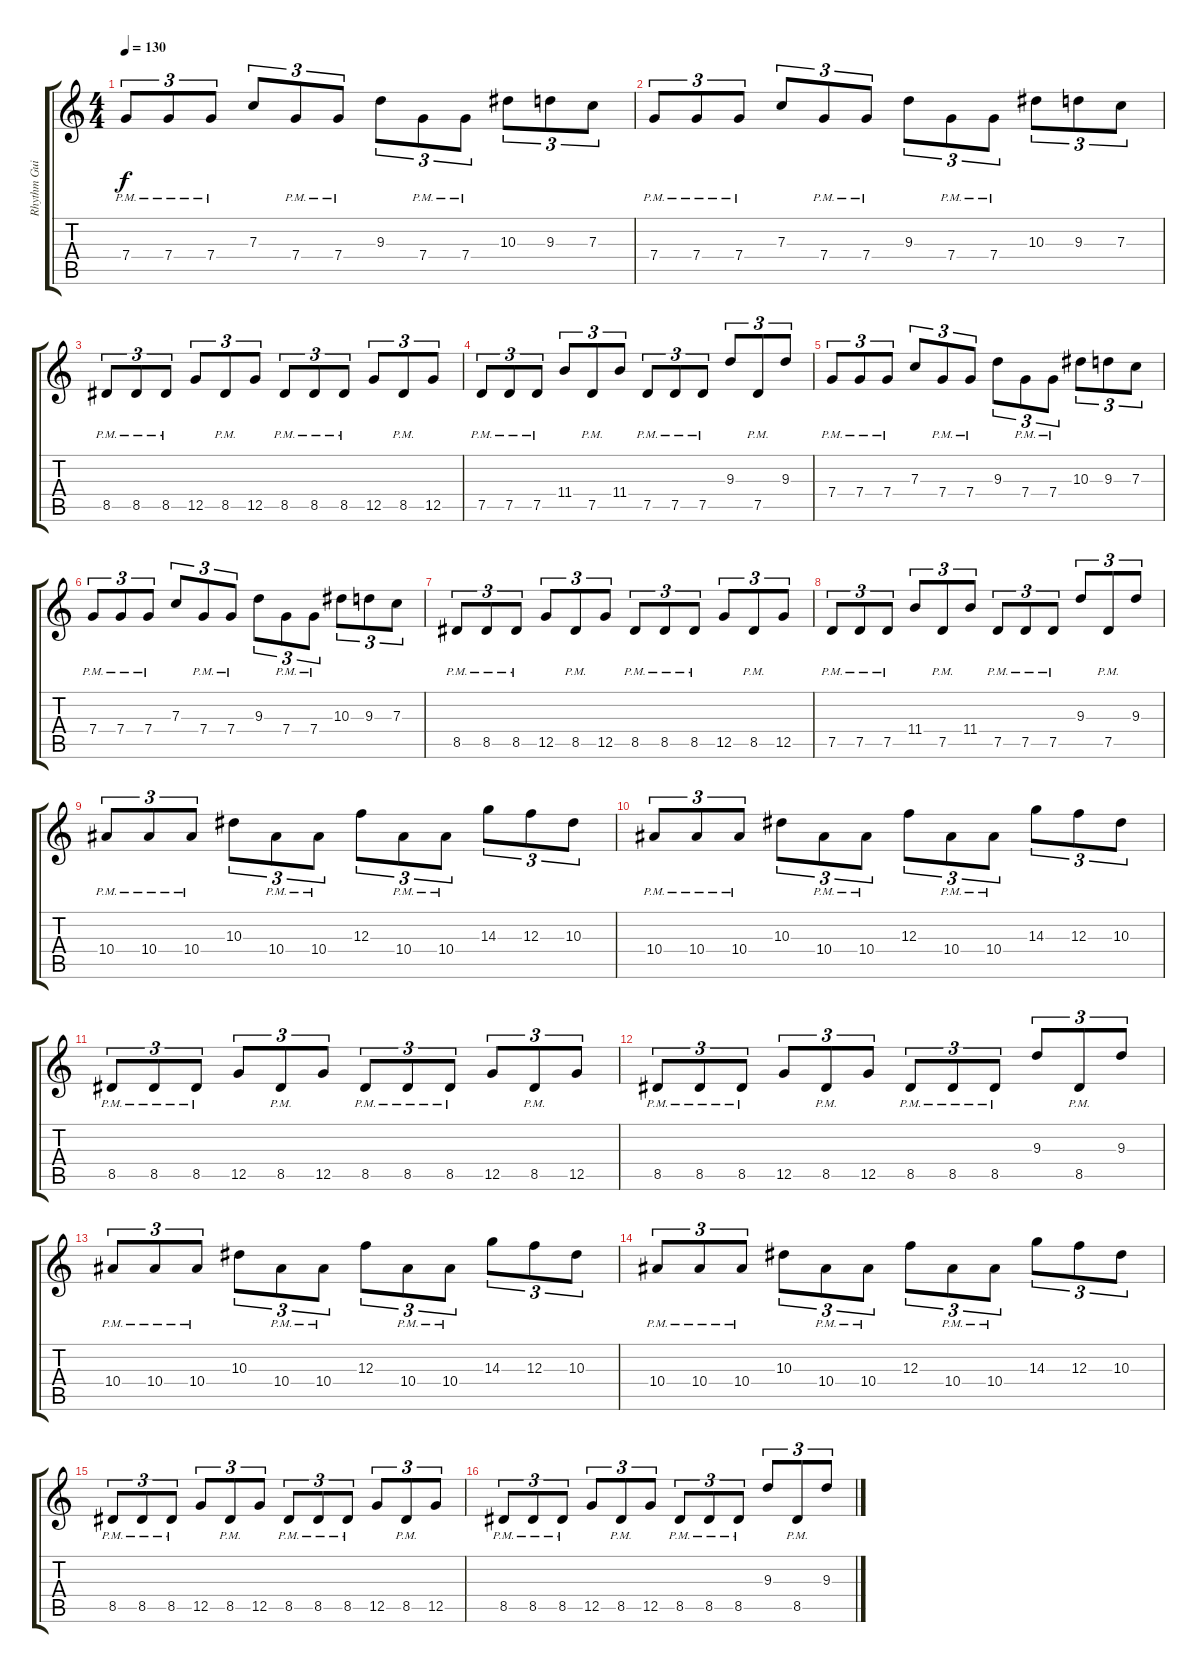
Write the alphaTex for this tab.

\track ("Rhythm Guitar" "Rhythm Gui") {instrument distortionguitar}
\staff {score tabs}
\tuning (D4 A3 F3 C3 G2 C2) {hide}
\ts (4 4)
\tempo 130
\clef g2
\ks c
7.4{pm}.8{tu (3 2) dy f} 7.4{pm}.8{tu (3 2)} 7.4{pm}.8{tu (3 2)} 7.3.8{tu (3 2)} 7.4{pm}.8{tu (3 2)} 7.4{pm}.8{tu (3 2)} 9.3.8{tu (3 2)} 7.4{pm}.8{tu (3 2)} 7.4{pm}.8{tu (3 2)} 10.3.8{tu (3 2)} 9.3.8{tu (3 2)} 7.3.8{tu (3 2)} |
7.4{pm}.8{tu (3 2)} 7.4{pm}.8{tu (3 2)} 7.4{pm}.8{tu (3 2)} 7.3.8{tu (3 2)} 7.4{pm}.8{tu (3 2)} 7.4{pm}.8{tu (3 2)} 9.3.8{tu (3 2)} 7.4{pm}.8{tu (3 2)} 7.4{pm}.8{tu (3 2)} 10.3.8{tu (3 2)} 9.3.8{tu (3 2)} 7.3.8{tu (3 2)} |
8.5{pm}.8{tu (3 2)} 8.5{pm}.8{tu (3 2)} 8.5{pm}.8{tu (3 2)} 12.5.8{tu (3 2)} 8.5{pm}.8{tu (3 2)} 12.5.8{tu (3 2)} 8.5{pm}.8{tu (3 2)} 8.5{pm}.8{tu (3 2)} 8.5{pm}.8{tu (3 2)} 12.5.8{tu (3 2)} 8.5{pm}.8{tu (3 2)} 12.5.8{tu (3 2)} |
7.5{pm}.8{tu (3 2)} 7.5{pm}.8{tu (3 2)} 7.5{pm}.8{tu (3 2)} 11.4.8{tu (3 2)} 7.5{pm}.8{tu (3 2)} 11.4.8{tu (3 2)} 7.5{pm}.8{tu (3 2)} 7.5{pm}.8{tu (3 2)} 7.5{pm}.8{tu (3 2)} 9.3.8{tu (3 2)} 7.5{pm}.8{tu (3 2)} 9.3.8{tu (3 2)} |
7.4{pm}.8{tu (3 2)} 7.4{pm}.8{tu (3 2)} 7.4{pm}.8{tu (3 2)} 7.3.8{tu (3 2)} 7.4{pm}.8{tu (3 2)} 7.4{pm}.8{tu (3 2)} 9.3.8{tu (3 2)} 7.4{pm}.8{tu (3 2)} 7.4{pm}.8{tu (3 2)} 10.3.8{tu (3 2)} 9.3.8{tu (3 2)} 7.3.8{tu (3 2)} |
7.4{pm}.8{tu (3 2)} 7.4{pm}.8{tu (3 2)} 7.4{pm}.8{tu (3 2)} 7.3.8{tu (3 2)} 7.4{pm}.8{tu (3 2)} 7.4{pm}.8{tu (3 2)} 9.3.8{tu (3 2)} 7.4{pm}.8{tu (3 2)} 7.4{pm}.8{tu (3 2)} 10.3.8{tu (3 2)} 9.3.8{tu (3 2)} 7.3.8{tu (3 2)} |
8.5{pm}.8{tu (3 2)} 8.5{pm}.8{tu (3 2)} 8.5{pm}.8{tu (3 2)} 12.5.8{tu (3 2)} 8.5{pm}.8{tu (3 2)} 12.5.8{tu (3 2)} 8.5{pm}.8{tu (3 2)} 8.5{pm}.8{tu (3 2)} 8.5{pm}.8{tu (3 2)} 12.5.8{tu (3 2)} 8.5{pm}.8{tu (3 2)} 12.5.8{tu (3 2)} |
7.5{pm}.8{tu (3 2)} 7.5{pm}.8{tu (3 2)} 7.5{pm}.8{tu (3 2)} 11.4.8{tu (3 2)} 7.5{pm}.8{tu (3 2)} 11.4.8{tu (3 2)} 7.5{pm}.8{tu (3 2)} 7.5{pm}.8{tu (3 2)} 7.5{pm}.8{tu (3 2)} 9.3.8{tu (3 2)} 7.5{pm}.8{tu (3 2)} 9.3.8{tu (3 2)} |
10.4{pm}.8{tu (3 2)} 10.4{pm}.8{tu (3 2)} 10.4{pm}.8{tu (3 2)} 10.3.8{tu (3 2)} 10.4{pm}.8{tu (3 2)} 10.4{pm}.8{tu (3 2)} 12.3.8{tu (3 2)} 10.4{pm}.8{tu (3 2)} 10.4{pm}.8{tu (3 2)} 14.3.8{tu (3 2)} 12.3.8{tu (3 2)} 10.3.8{tu (3 2)} |
10.4{pm}.8{tu (3 2)} 10.4{pm}.8{tu (3 2)} 10.4{pm}.8{tu (3 2)} 10.3.8{tu (3 2)} 10.4{pm}.8{tu (3 2)} 10.4{pm}.8{tu (3 2)} 12.3.8{tu (3 2)} 10.4{pm}.8{tu (3 2)} 10.4{pm}.8{tu (3 2)} 14.3.8{tu (3 2)} 12.3.8{tu (3 2)} 10.3.8{tu (3 2)} |
8.5{pm}.8{tu (3 2)} 8.5{pm}.8{tu (3 2)} 8.5{pm}.8{tu (3 2)} 12.5.8{tu (3 2)} 8.5{pm}.8{tu (3 2)} 12.5.8{tu (3 2)} 8.5{pm}.8{tu (3 2)} 8.5{pm}.8{tu (3 2)} 8.5{pm}.8{tu (3 2)} 12.5.8{tu (3 2)} 8.5{pm}.8{tu (3 2)} 12.5.8{tu (3 2)} |
8.5{pm}.8{tu (3 2)} 8.5{pm}.8{tu (3 2)} 8.5{pm}.8{tu (3 2)} 12.5.8{tu (3 2)} 8.5{pm}.8{tu (3 2)} 12.5.8{tu (3 2)} 8.5{pm}.8{tu (3 2)} 8.5{pm}.8{tu (3 2)} 8.5{pm}.8{tu (3 2)} 9.3.8{tu (3 2)} 8.5{pm}.8{tu (3 2)} 9.3.8{tu (3 2)} |
10.4{pm}.8{tu (3 2)} 10.4{pm}.8{tu (3 2)} 10.4{pm}.8{tu (3 2)} 10.3.8{tu (3 2)} 10.4{pm}.8{tu (3 2)} 10.4{pm}.8{tu (3 2)} 12.3.8{tu (3 2)} 10.4{pm}.8{tu (3 2)} 10.4{pm}.8{tu (3 2)} 14.3.8{tu (3 2)} 12.3.8{tu (3 2)} 10.3.8{tu (3 2)} |
10.4{pm}.8{tu (3 2)} 10.4{pm}.8{tu (3 2)} 10.4{pm}.8{tu (3 2)} 10.3.8{tu (3 2)} 10.4{pm}.8{tu (3 2)} 10.4{pm}.8{tu (3 2)} 12.3.8{tu (3 2)} 10.4{pm}.8{tu (3 2)} 10.4{pm}.8{tu (3 2)} 14.3.8{tu (3 2)} 12.3.8{tu (3 2)} 10.3.8{tu (3 2)} |
8.5{pm}.8{tu (3 2)} 8.5{pm}.8{tu (3 2)} 8.5{pm}.8{tu (3 2)} 12.5.8{tu (3 2)} 8.5{pm}.8{tu (3 2)} 12.5.8{tu (3 2)} 8.5{pm}.8{tu (3 2)} 8.5{pm}.8{tu (3 2)} 8.5{pm}.8{tu (3 2)} 12.5.8{tu (3 2)} 8.5{pm}.8{tu (3 2)} 12.5.8{tu (3 2)} |
8.5{pm}.8{tu (3 2)} 8.5{pm}.8{tu (3 2)} 8.5{pm}.8{tu (3 2)} 12.5.8{tu (3 2)} 8.5{pm}.8{tu (3 2)} 12.5.8{tu (3 2)} 8.5{pm}.8{tu (3 2)} 8.5{pm}.8{tu (3 2)} 8.5{pm}.8{tu (3 2)} 9.3.8{tu (3 2)} 8.5{pm}.8{tu (3 2)} 9.3.8{tu (3 2)}
